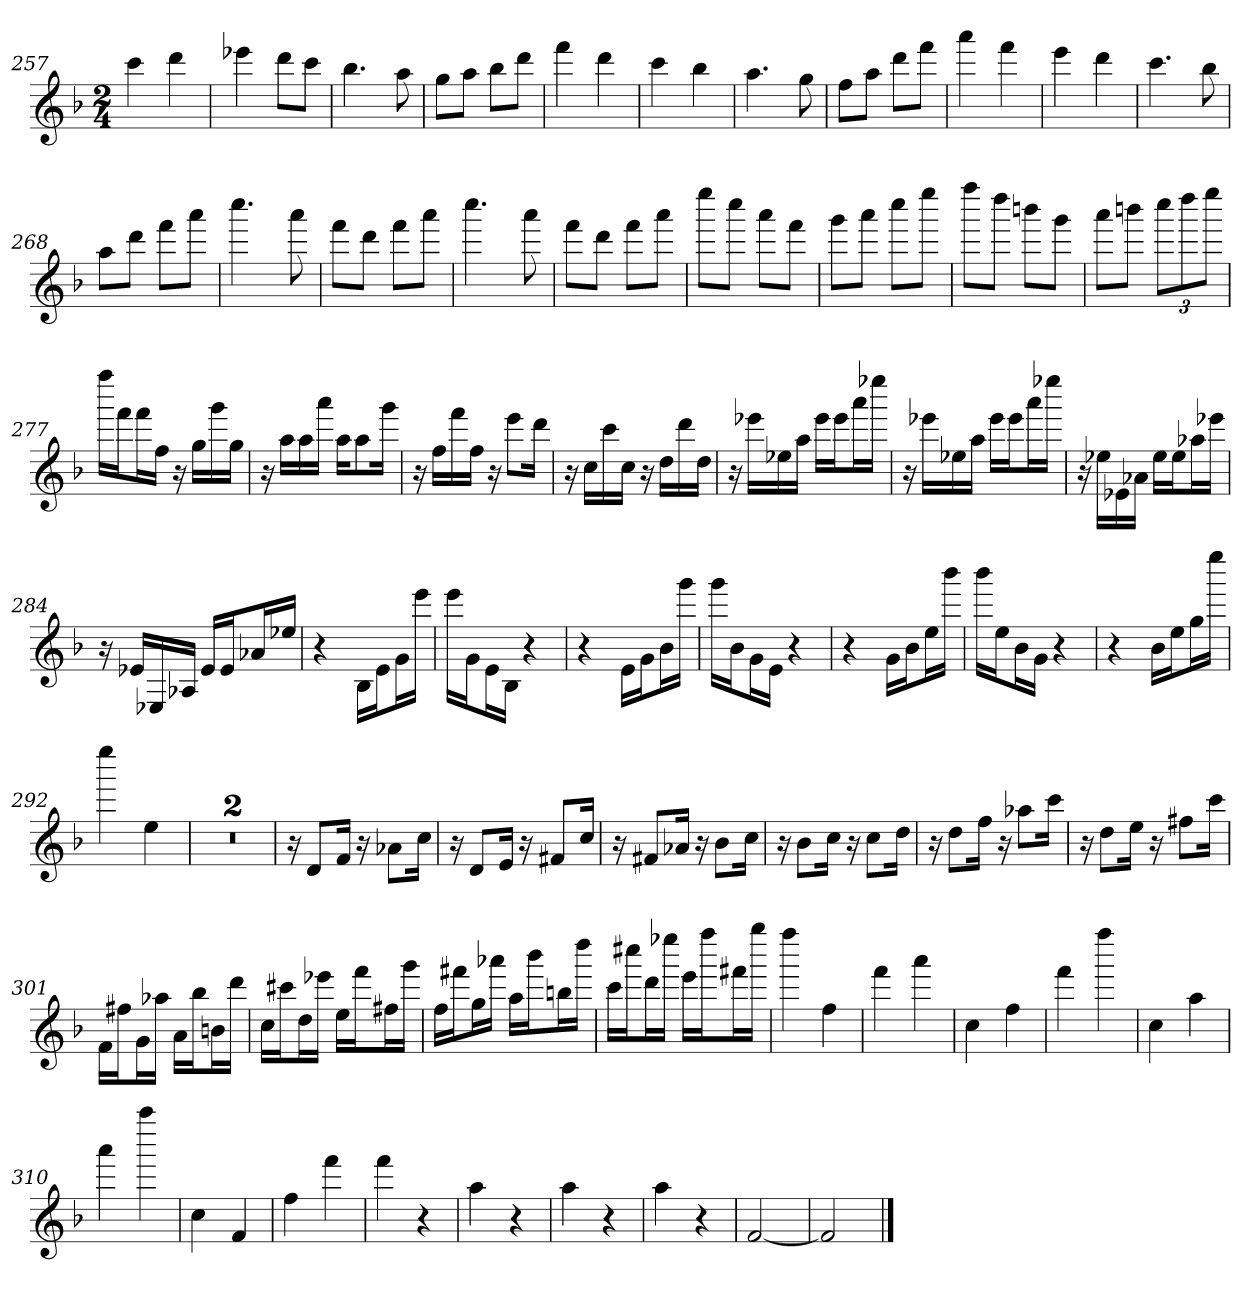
**kern
*part1
*staff1
*clefG2
*k[b-]
*F:
*M2/4
=257
4ccc
4ddd
=258
4eee-X
8ddd\L
8ccc\J
=259
4.bb-
8aa
=260
8gg\L
8aa\J
8bb-\L
8ddd\J
=261
4fff
4ddd
=262
4ccc
4bb-
=263
4.aa
8gg
=264
8ff\L
8aa\J
8ddd\L
8fff\J
=265
4aaa
4fff
=266
4eee
4ddd
=267
4.ccc
8bb-
=268
8aa\L
8ddd\J
8fff\L
8aaa\J
=269
4.cccc
8aaa
=270
8fff\L
8ddd\J
8fff\L
8aaa\J
=271
4.cccc
8aaa
=272
8fff\L
8ddd\J
8fff\L
8aaa\J
=273
8eeee\L
8cccc\J
8aaa\L
8fff\J
=274
8ggg\L
8aaa\J
8cccc\L
8eeee\J
=275
8ffff\L
8dddd\J
8bbbn\L
8ggg\J
=276
8aaa\L
8bbbn\J
12cccc\L
12dddd\
12eeee\J
=277
16ffff\LL
16fff\J
16fff\L
16ff\JJ
16r
16gg\LL
16ggg\
16gg\JJ
=278
16r
16aa\LL
16aa\
16aaa\JJ
16aa\KL
8aa\
16ggg\Jk
=279
16r
16ff\LL
16fff\
16ff\JJ
16r
8eee\L
16ddd\Jk
=280
16r
16cc\LL
16ccc\
16cc\JJ
16r
16dd\LL
16ddd\
16dd\JJ
=281
16r
16eee-X\LL
16ee-X\
16aa\JJ
16eee-\LL
16eee-\J
16aaa\L
16eeee-X\JJ
=282
16r
16eee-X\LL
16ee-X\
16aa\JJ
16eee-\LL
16eee-\J
16aaa\L
16eeee-X\JJ
=283
16r
16ee-X\LL
16e-X\
16a-X\JJ
16ee-\LL
16ee-\J
16aa-X\L
16eee-X\JJ
=284
16r
16e-X/LL
16E-X/
16A-X/JJ
16e-/LL
16e-/J
16a-X/L
16ee-X/JJ
=285
4r
16B-\LL
16e\J
16g\L
16eee\JJ
=286
16eee\LL
16g\J
16e\L
16B-\JJ
4r
=287
4r
16e\LL
16g\J
16b-\L
16ggg\JJ
=288
16ggg\LL
16b-\J
16g\L
16e\JJ
4r
=289
4r
16g\LL
16b-\J
16ee\L
16bbb-\JJ
=290
16bbb-\LL
16ee\J
16b-\L
16g\JJ
4r
=291
4r
16b-\LL
16ee\J
16gg\L
16eeee\JJ
=292
4eeee
4ee
=293
2r
=294
2r
=295
16r
8d/L
16f/Jk
16r
8a-X\L
16cc\Jk
=296
16r
8d/L
16e/Jk
16r
8f#X/L
16cc/Jk
=297
16r
8f#X/L
16a-X/Jk
16r
8b-\L
16cc\Jk
=298
16r
8b-\L
16cc\Jk
16r
8cc\L
16dd\Jk
=299
16r
8dd\L
16ff\Jk
16r
8aa-X\L
16ccc\Jk
=300
16r
8dd\L
16ee\Jk
16r
8ff#X\L
16ccc\Jk
=301
16f\LL
16ff#X\J
16g\L
16aa-X\JJ
16a\LL
16bb-\J
16bn\L
16ddd\JJ
=302
16cc\LL
16ccc#X\J
16dd\L
16eee-X\JJ
16ee\LL
16fff\J
16ff#X\L
16ggg\JJ
=303
16ff\LL
16fff#X\J
16gg\L
16aaa-X\JJ
16aa\LL
16bbb-\J
16bbn\L
16dddd\JJ
=304
16ccc\LL
16cccc#X\J
16ddd\L
16eeee-X\JJ
16eee\LL
16ffff\J
16fff#X\L
16gggg\JJ
=305
4ffff
4ff
=306
4fff
4aaa
=307
4cc
4ff
=308
4fff
4ffff
=309
4cc
4aa
=310
4aaa
4aaaa
=311
4cc
4f
=312
4ff
4fff
=313
4fff
4r
=314
4aa
4r
=315
4aa
4r
=316
4aa
4r
=317
[2f
=318
2f]
==
*-
